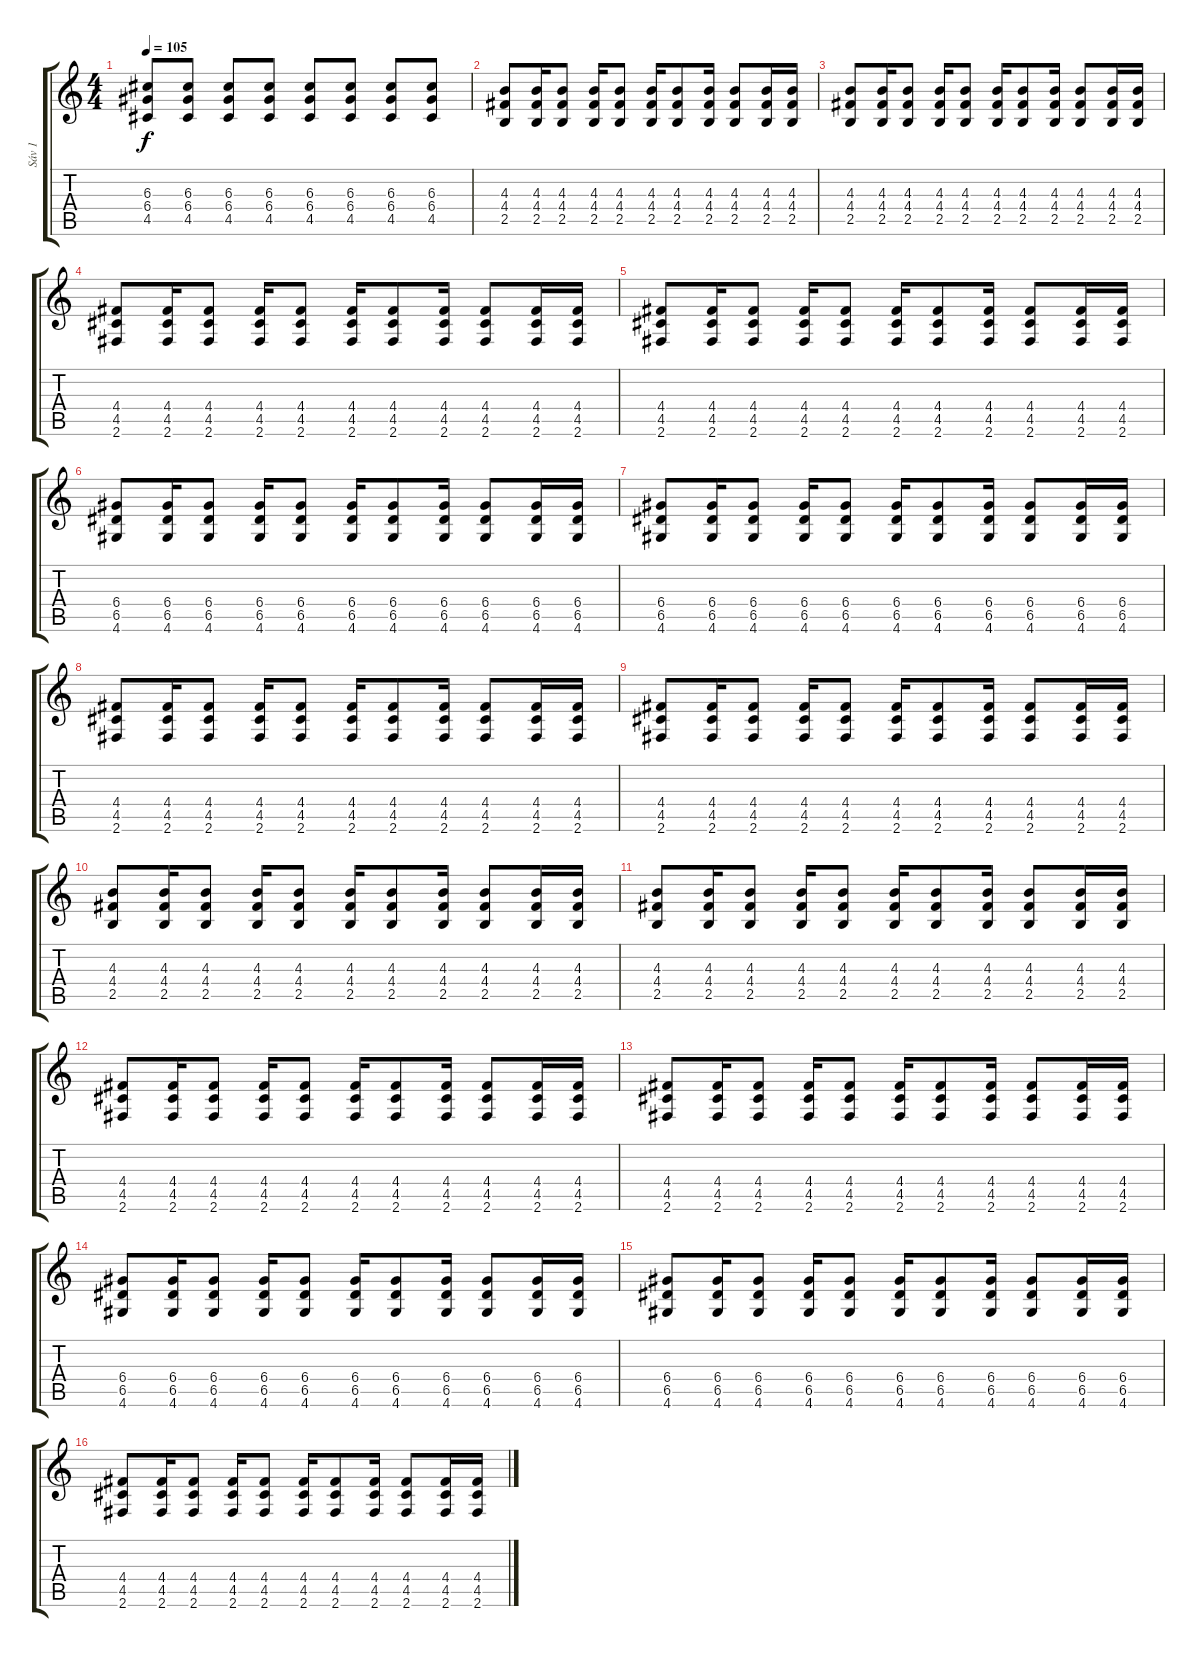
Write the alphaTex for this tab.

\track ("Sáv 1" "Sáv 1") {instrument electricguitarjazz}
\staff {score tabs}
\tuning (E4 B3 G3 D3 A2 E2) {hide}
\ts (4 4)
\tempo 105
\clef g2
\ks c
(6.3 6.4 4.5).8{dy f} (6.3 6.4 4.5).8 (6.3 6.4 4.5).8 (6.3 6.4 4.5).8 (6.3 6.4 4.5).8 (6.3 6.4 4.5).8 (6.3 6.4 4.5).8 (6.3 6.4 4.5).8 |
(4.3 4.4 2.5).8 (4.3 4.4 2.5).16 (4.3 4.4 2.5).8 (4.3 4.4 2.5).16 (4.3 4.4 2.5).8 (4.3 4.4 2.5).16 (4.3 4.4 2.5).8 (4.3 4.4 2.5).16 (4.3 4.4 2.5).8 (4.3 4.4 2.5).16 (4.3 4.4 2.5).16 |
(4.3 4.4 2.5).8 (4.3 4.4 2.5).16 (4.3 4.4 2.5).8 (4.3 4.4 2.5).16 (4.3 4.4 2.5).8 (4.3 4.4 2.5).16 (4.3 4.4 2.5).8 (4.3 4.4 2.5).16 (4.3 4.4 2.5).8 (4.3 4.4 2.5).16 (4.3 4.4 2.5).16 |
(4.4 4.5 2.6).8 (4.4 4.5 2.6).16 (4.4 4.5 2.6).8 (4.4 4.5 2.6).16 (4.4 4.5 2.6).8 (4.4 4.5 2.6).16 (4.4 4.5 2.6).8 (4.4 4.5 2.6).16 (4.4 4.5 2.6).8 (4.4 4.5 2.6).16 (4.4 4.5 2.6).16 |
(4.4 4.5 2.6).8 (4.4 4.5 2.6).16 (4.4 4.5 2.6).8 (4.4 4.5 2.6).16 (4.4 4.5 2.6).8 (4.4 4.5 2.6).16 (4.4 4.5 2.6).8 (4.4 4.5 2.6).16 (4.4 4.5 2.6).8 (4.4 4.5 2.6).16 (4.4 4.5 2.6).16 |
(6.4 6.5 4.6).8 (6.4 6.5 4.6).16 (6.4 6.5 4.6).8 (6.4 6.5 4.6).16 (6.4 6.5 4.6).8 (6.4 6.5 4.6).16 (6.4 6.5 4.6).8 (6.4 6.5 4.6).16 (6.4 6.5 4.6).8 (6.4 6.5 4.6).16 (6.4 6.5 4.6).16 |
(6.4 6.5 4.6).8 (6.4 6.5 4.6).16 (6.4 6.5 4.6).8 (6.4 6.5 4.6).16 (6.4 6.5 4.6).8 (6.4 6.5 4.6).16 (6.4 6.5 4.6).8 (6.4 6.5 4.6).16 (6.4 6.5 4.6).8 (6.4 6.5 4.6).16 (6.4 6.5 4.6).16 |
(4.4 4.5 2.6).8 (4.4 4.5 2.6).16 (4.4 4.5 2.6).8 (4.4 4.5 2.6).16 (4.4 4.5 2.6).8 (4.4 4.5 2.6).16 (4.4 4.5 2.6).8 (4.4 4.5 2.6).16 (4.4 4.5 2.6).8 (4.4 4.5 2.6).16 (4.4 4.5 2.6).16 |
(4.4 4.5 2.6).8 (4.4 4.5 2.6).16 (4.4 4.5 2.6).8 (4.4 4.5 2.6).16 (4.4 4.5 2.6).8 (4.4 4.5 2.6).16 (4.4 4.5 2.6).8 (4.4 4.5 2.6).16 (4.4 4.5 2.6).8 (4.4 4.5 2.6).16 (4.4 4.5 2.6).16 |
(4.3 4.4 2.5).8 (4.3 4.4 2.5).16 (4.3 4.4 2.5).8 (4.3 4.4 2.5).16 (4.3 4.4 2.5).8 (4.3 4.4 2.5).16 (4.3 4.4 2.5).8 (4.3 4.4 2.5).16 (4.3 4.4 2.5).8 (4.3 4.4 2.5).16 (4.3 4.4 2.5).16 |
(4.3 4.4 2.5).8 (4.3 4.4 2.5).16 (4.3 4.4 2.5).8 (4.3 4.4 2.5).16 (4.3 4.4 2.5).8 (4.3 4.4 2.5).16 (4.3 4.4 2.5).8 (4.3 4.4 2.5).16 (4.3 4.4 2.5).8 (4.3 4.4 2.5).16 (4.3 4.4 2.5).16 |
(4.4 4.5 2.6).8 (4.4 4.5 2.6).16 (4.4 4.5 2.6).8 (4.4 4.5 2.6).16 (4.4 4.5 2.6).8 (4.4 4.5 2.6).16 (4.4 4.5 2.6).8 (4.4 4.5 2.6).16 (4.4 4.5 2.6).8 (4.4 4.5 2.6).16 (4.4 4.5 2.6).16 |
(4.4 4.5 2.6).8 (4.4 4.5 2.6).16 (4.4 4.5 2.6).8 (4.4 4.5 2.6).16 (4.4 4.5 2.6).8 (4.4 4.5 2.6).16 (4.4 4.5 2.6).8 (4.4 4.5 2.6).16 (4.4 4.5 2.6).8 (4.4 4.5 2.6).16 (4.4 4.5 2.6).16 |
(6.4 6.5 4.6).8 (6.4 6.5 4.6).16 (6.4 6.5 4.6).8 (6.4 6.5 4.6).16 (6.4 6.5 4.6).8 (6.4 6.5 4.6).16 (6.4 6.5 4.6).8 (6.4 6.5 4.6).16 (6.4 6.5 4.6).8 (6.4 6.5 4.6).16 (6.4 6.5 4.6).16 |
(6.4 6.5 4.6).8 (6.4 6.5 4.6).16 (6.4 6.5 4.6).8 (6.4 6.5 4.6).16 (6.4 6.5 4.6).8 (6.4 6.5 4.6).16 (6.4 6.5 4.6).8 (6.4 6.5 4.6).16 (6.4 6.5 4.6).8 (6.4 6.5 4.6).16 (6.4 6.5 4.6).16 |
(4.4 4.5 2.6).8 (4.4 4.5 2.6).16 (4.4 4.5 2.6).8 (4.4 4.5 2.6).16 (4.4 4.5 2.6).8 (4.4 4.5 2.6).16 (4.4 4.5 2.6).8 (4.4 4.5 2.6).16 (4.4 4.5 2.6).8 (4.4 4.5 2.6).16 (4.4 4.5 2.6).16
